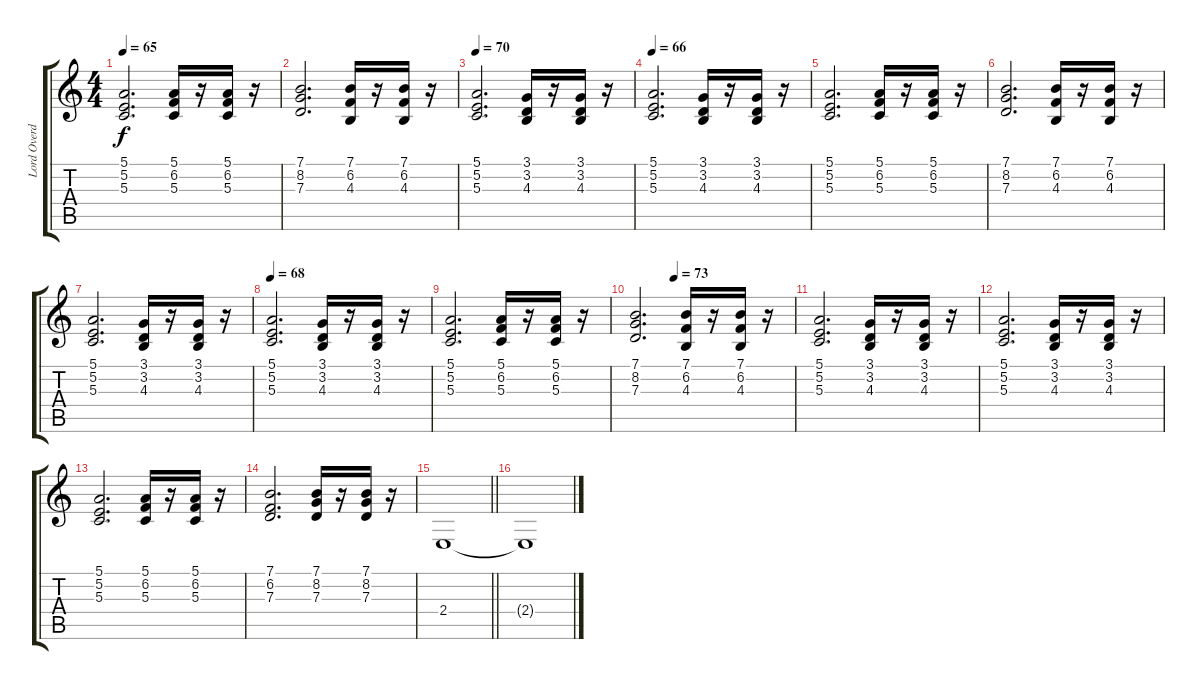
\track ("Lord Overdub" "Lord Overd") {instrument drawbarorgan}
\staff {score tabs}
\tuning (E4 B3 G3 D3 A2 E2) {hide}
\ts (4 4)
\tempo 65
\clef g2
\ks c
(5.1 5.2 5.3).2{d dy f} (5.1 6.2 5.3).16 r.16 (5.1 6.2 5.3).16 r.16 |
(7.1 8.2 7.3).2{d} (7.1 6.2 4.3).16 r.16 (7.1 6.2 4.3).16 r.16 |
\tempo 70
(5.1 5.2 5.3).2{d} (3.1 3.2 4.3).16 r.16 (3.1 3.2 4.3).16 r.16 |
\tempo 65
\tempo 66
(5.1 5.2 5.3).2{d} (3.1 3.2 4.3).16 r.16 (3.1 3.2 4.3).16 r.16 |
(5.1 5.2 5.3).2{d} (5.1 6.2 5.3).16 r.16 (5.1 6.2 5.3).16 r.16 |
(7.1 8.2 7.3).2{d} (7.1 6.2 4.3).16 r.16 (7.1 6.2 4.3).16 r.16 |
(5.1 5.2 5.3).2{d} (3.1 3.2 4.3).16 r.16 (3.1 3.2 4.3).16 r.16 |
\tempo 70
\tempo 68
(5.1 5.2 5.3).2{d} (3.1 3.2 4.3).16 r.16 (3.1 3.2 4.3).16 r.16 |
(5.1 5.2 5.3).2{d} (5.1 6.2 5.3).16 r.16 (5.1 6.2 5.3).16 r.16 |
\tempo (73 0.25)
(7.1 8.2 7.3).2{d} (7.1 6.2 4.3).16 r.16 (7.1 6.2 4.3).16 r.16 |
(5.1 5.2 5.3).2{d} (3.1 3.2 4.3).16 r.16 (3.1 3.2 4.3).16 r.16 |
(5.1 5.2 5.3).2{d} (3.1 3.2 4.3).16 r.16 (3.1 3.2 4.3).16 r.16 |
(5.1 5.2 5.3).2{d} (5.1 6.2 5.3).16 r.16 (5.1 6.2 5.3).16 r.16 |
(7.1 6.2 7.3).2{d} (7.1 8.2 7.3).16 r.16 (7.1 8.2 7.3).16 r.16 |
\barLineRight lightlight
2.4.1{instrument electricgrandpiano} |
2.4{t}.1
